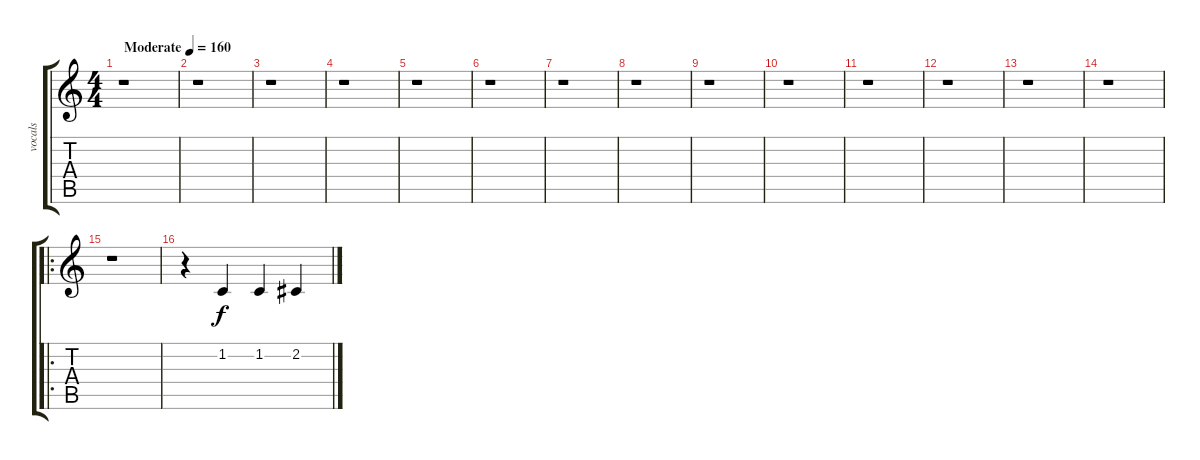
\track ("vocals" "vocals") {instrument marimba}
\staff {score tabs}
\tuning (E4 B3 G3 D3 A2 E2) {hide}
\ts (4 4)
\tempo (160 "Moderate")
\clef g2
\ks c
r.1{dy f instrument marimba} |
r.1 |
r.1 |
r.1 |
r.1 |
r.1 |
r.1 |
r.1 |
r.1 |
r.1 |
r.1 |
r.1 |
r.1 |
r.1 |
\ro
r.1 |
r.4 1.2.4 1.2.4 2.2.4
